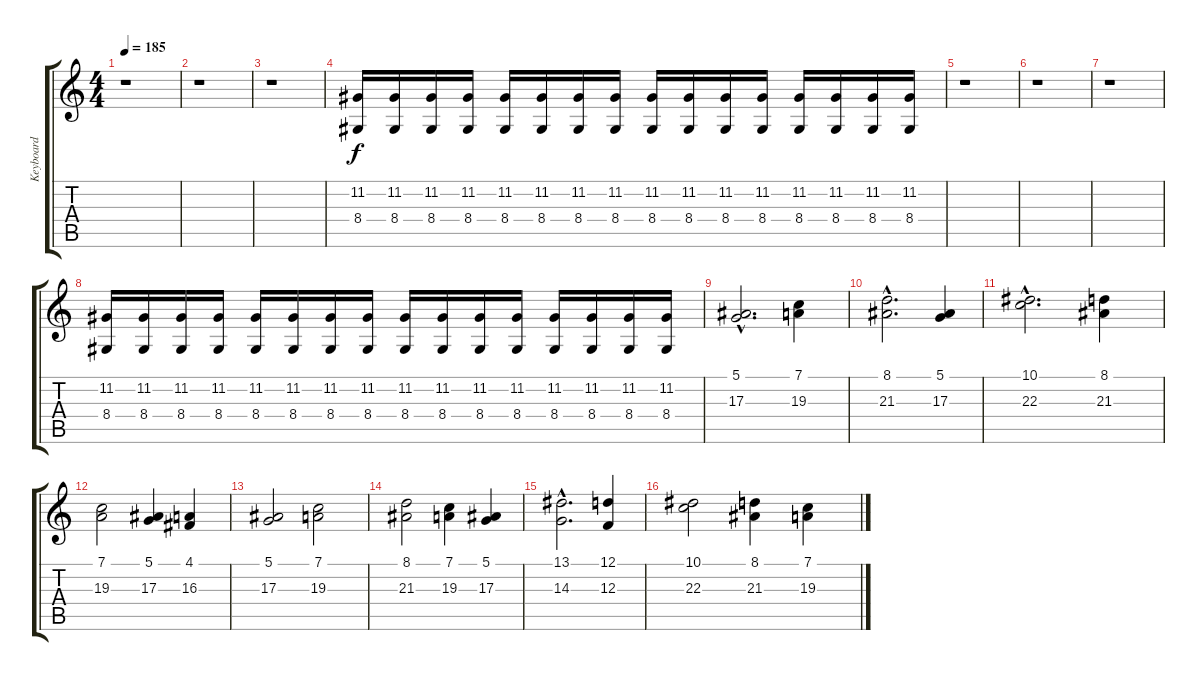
\track ("Keyboard" "Keyboard") {instrument stringensemble1}
\staff {score tabs}
\tuning (D4 A3 F3 C3 G2 D2) {hide}
\ts (4 4)
\tempo 185
\clef g2
\ks c
r.1{dy f} |
r.1 |
r.1 |
(11.2 8.4).16 (11.2 8.4).16 (11.2 8.4).16 (11.2 8.4).16 (11.2 8.4).16 (11.2 8.4).16 (11.2 8.4).16 (11.2 8.4).16 (11.2 8.4).16 (11.2 8.4).16 (11.2 8.4).16 (11.2 8.4).16 (11.2 8.4).16 (11.2 8.4).16 (11.2 8.4).16 (11.2 8.4).16 |
r.1 |
r.1 |
r.1 |
(11.2 8.4).16 (11.2 8.4).16 (11.2 8.4).16 (11.2 8.4).16 (11.2 8.4).16 (11.2 8.4).16 (11.2 8.4).16 (11.2 8.4).16 (11.2 8.4).16 (11.2 8.4).16 (11.2 8.4).16 (11.2 8.4).16 (11.2 8.4).16 (11.2 8.4).16 (11.2 8.4).16 (11.2 8.4).16 |
(5.1{hac} 17.3{hac}).2{d} (7.1 19.3).4 |
(8.1{hac} 21.3{hac}).2{d} (5.1 17.3).4 |
(10.1{hac} 22.3{hac}).2{d} (8.1 21.3).4 |
(7.1 19.3).2 (5.1 17.3).4 (4.1 16.3).4 |
(5.1 17.3).2 (7.1 19.3).2 |
(8.1 21.3).2 (7.1 19.3).4 (5.1 17.3).4 |
(13.1{hac} 14.3{hac}).2{d} (12.1 12.3).4 |
(10.1 22.3).2 (8.1 21.3).4 (7.1 19.3).4
